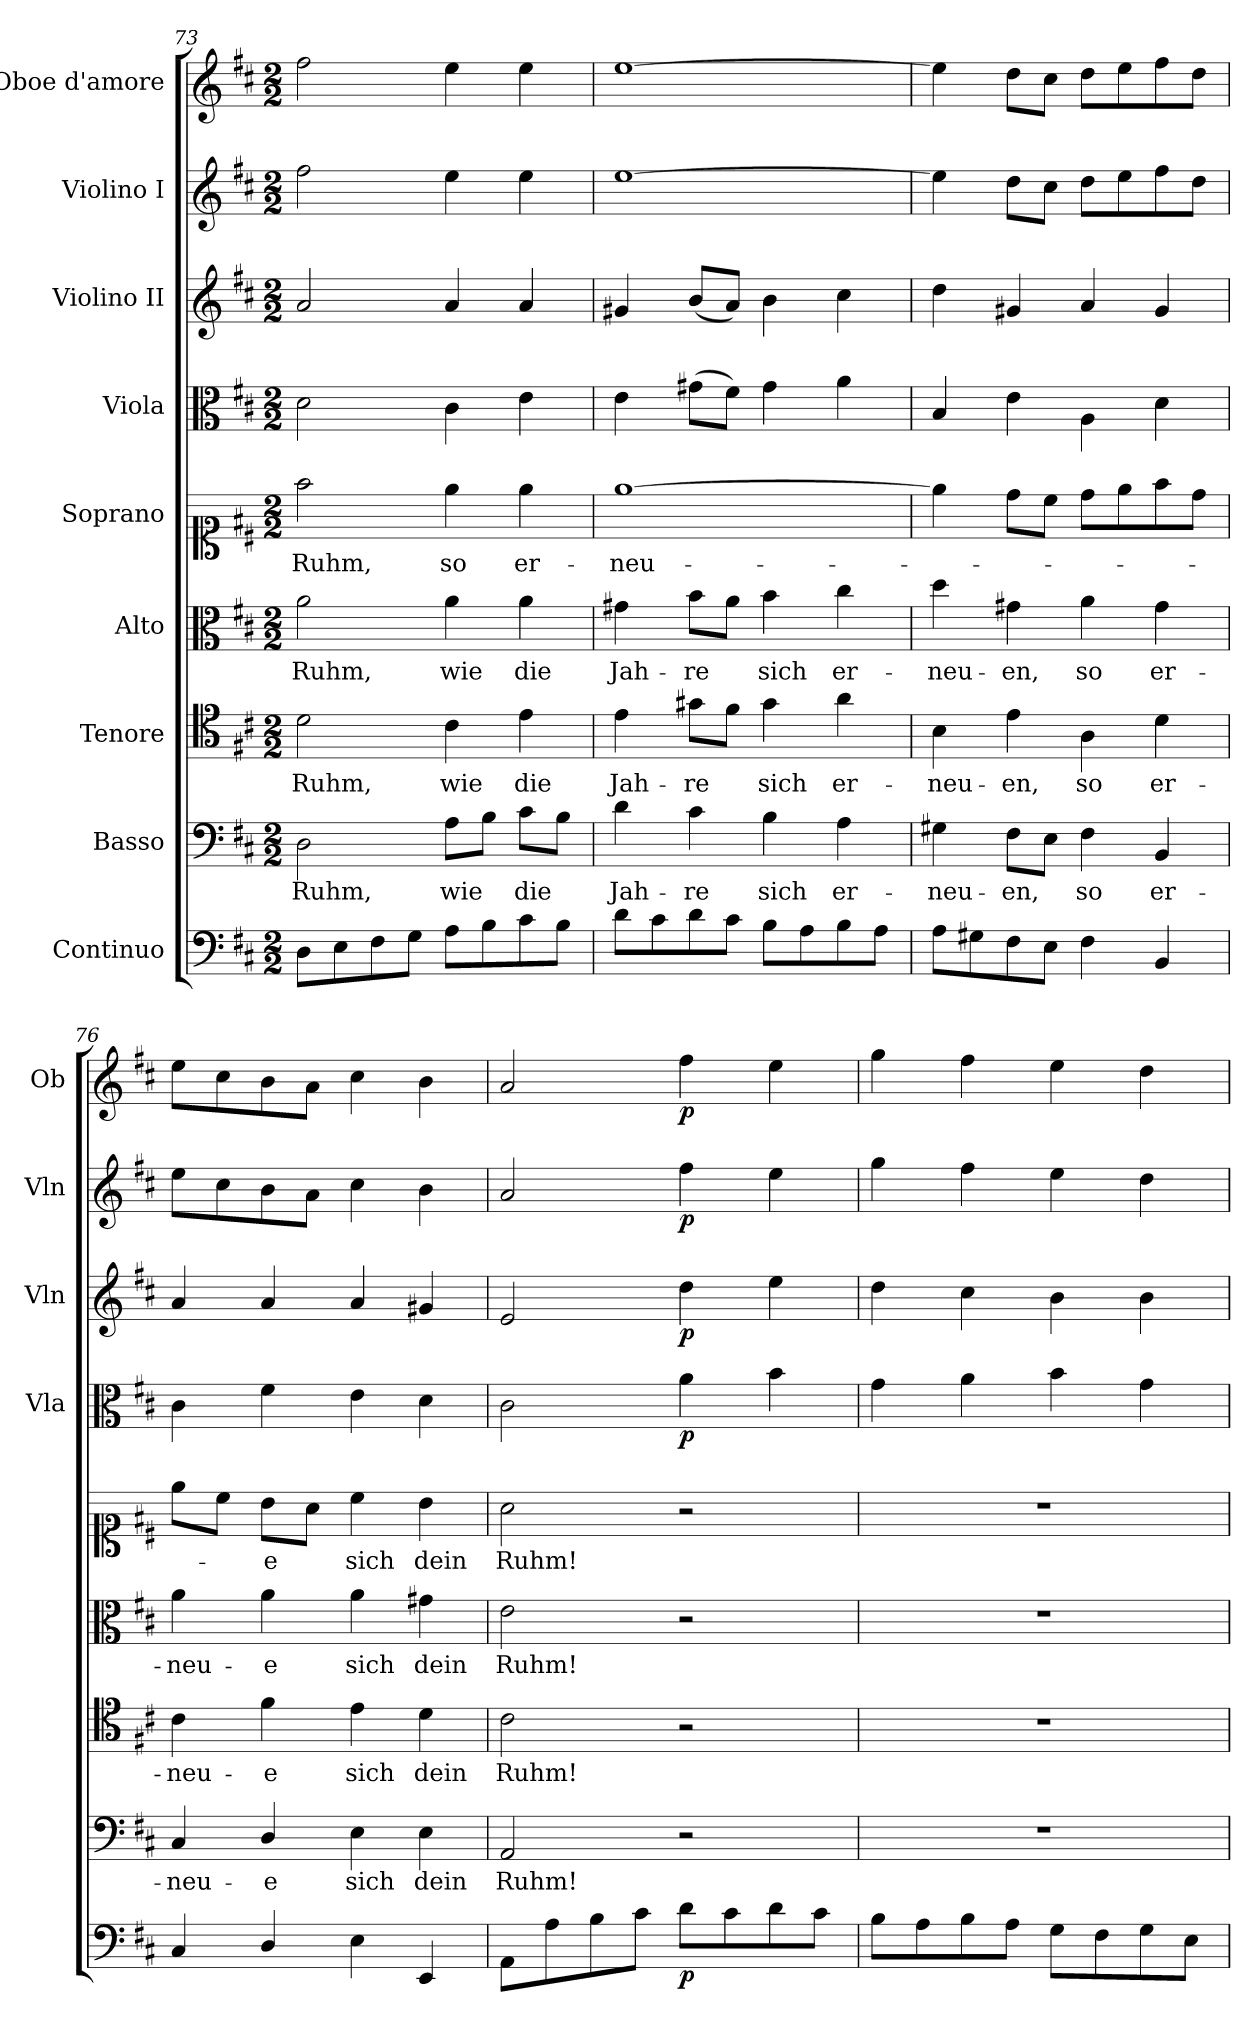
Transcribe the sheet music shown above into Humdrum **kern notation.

**kern	**dynam	**kern	**text	**kern	**text	**kern	**text	**kern	**text	**kern	**dynam	**kern	**dynam	**kern	**dynam	**kern	**dynam
*part9	*part9	*part8	*part8	*part7	*part7	*part6	*part6	*part5	*part5	*part4	*part4	*part3	*part3	*part2	*part2	*part1	*part1
*staff9	*staff9	*staff8	*staff8	*staff7	*staff7	*staff6	*staff6	*staff5	*staff5	*staff4	*staff4	*staff3	*staff3	*staff2	*staff2	*staff1	*staff1
*I"Continuo	*	*I"Basso	*	*I"Tenore	*	*I"Alto	*	*I"Soprano	*	*I"Viola	*	*I"Violino II	*	*I"Violino I	*	*I"Oboe d'amore	*
*	*	*	*	*	*	*	*	*	*	*I'Vla	*	*I'Vln	*	*I'Vln	*	*I'Ob	*
*clefF4	*	*clefF4	*	*clefC4	*	*clefC3	*	*clefC1	*	*clefC3	*	*clefG2	*	*clefG2	*	*clefG2	*
*k[f#c#]	*	*k[f#c#]	*	*k[f#c#]	*	*k[f#c#]	*	*k[f#c#]	*	*k[f#c#]	*	*k[f#c#]	*	*k[f#c#]	*	*k[f#c#]	*
*M2/2	*	*M2/2	*	*M2/2	*	*M2/2	*	*M2/2	*	*M2/2	*	*M2/2	*	*M2/2	*	*M2/2	*
=73	=73	=73	=73	=73	=73	=73	=73	=73	=73	=73	=73	=73	=73	=73	=73	=73	=73
!	!	!	!LO:LY:b	!	!LO:LY:b	!	!LO:LY:b	!	!LO:LY:b	!	!	!	!	!	!	!	!
8D\L	.	2D\	Ruhm,	2d\	Ruhm,	2a\	Ruhm,	2ff#\	Ruhm,	2d\	.	2a/	.	2ff#\	.	2ff#\	.
8E\	.	.	.	.	.	.	.	.	.	.	.	.	.	.	.	.	.
8F#\	.	.	.	.	.	.	.	.	.	.	.	.	.	.	.	.	.
8G\J	.	.	.	.	.	.	.	.	.	.	.	.	.	.	.	.	.
!	!	!	!LO:LY:b	!	!LO:LY:b	!	!LO:LY:b	!	!LO:LY:b	!	!	!	!	!	!	!	!
8A\L	.	8A\L	wie	4c#\	wie	4a\	wie	4ee\	so	4c#\	.	4a/	.	4ee\	.	4ee\	.
8B\	.	8B\J	.	.	.	.	.	.	.	.	.	.	.	.	.	.	.
!	!	!	!LO:LY:b	!	!LO:LY:b	!	!LO:LY:b	!	!LO:LY:b	!	!	!	!	!	!	!	!
8c#\	.	8c#\L	die	4e\	die	4a\	die	4ee\	er-	4e\	.	4a/	.	4ee\	.	4ee\	.
8B\J	.	8B\J	.	.	.	.	.	.	.	.	.	.	.	.	.	.	.
!!LO:PB:g=z
=74	=74	=74	=74	=74	=74	=74	=74	=74	=74	=74	=74	=74	=74	=74	=74	=74	=74
!	!	!	!LO:LY:b	!	!LO:LY:b	!	!LO:LY:b	!	!LO:LY:b	!	!	!	!	!	!	!	!
8d\L	.	4d\	Jah-	4e\	Jah-	4g#X\	Jah-	[1ee	-neu-	4e\	.	4g#X/	.	[1ee	.	[1ee	.
8c#\	.	.	.	.	.	.	.	.	.	.	.	.	.	.	.	.	.
!	!	!	!LO:LY:b	!	!LO:LY:b	!	!LO:LY:b	!	!	!	!	!	!	!	!	!	!
8d\	.	4c#\	-re	8g#X\L	-re	8b\L	-re	.	.	(8g#X\L	.	(8b/L	.	.	.	.	.
8c#\J	.	.	.	8f#\J	.	8a\J	.	.	.	8f#\J)	.	8a/J)	.	.	.	.	.
!	!	!	!LO:LY:b	!	!LO:LY:b	!	!LO:LY:b	!	!	!	!	!	!	!	!	!	!
8B\L	.	4B\	sich	4g#\	sich	4b\	sich	.	.	4g#\	.	4b\	.	.	.	.	.
8A\	.	.	.	.	.	.	.	.	.	.	.	.	.	.	.	.	.
!	!	!	!LO:LY:b	!	!LO:LY:b	!	!LO:LY:b	!	!	!	!	!	!	!	!	!	!
8B\	.	4A\	er-	4a\	er-	4cc#\	er-	.	.	4a\	.	4cc#\	.	.	.	.	.
8A\J	.	.	.	.	.	.	.	.	.	.	.	.	.	.	.	.	.
=75	=75	=75	=75	=75	=75	=75	=75	=75	=75	=75	=75	=75	=75	=75	=75	=75	=75
!	!	!	!LO:LY:b	!	!LO:LY:b	!	!LO:LY:b	!	!	!	!	!	!	!	!	!	!
8A\L	.	4G#X\	-neu-	4B\	-neu-	4dd\	-neu-	4ee\]	.	4B/	.	4dd\	.	4ee\]	.	4ee\]	.
8G#X\	.	.	.	.	.	.	.	.	.	.	.	.	.	.	.	.	.
!	!	!	!LO:LY:b	!	!LO:LY:b	!	!LO:LY:b	!	!	!	!	!	!	!	!	!	!
8F#\	.	8F#\L	-en,	4e\	-en,	4g#X\	-en,	8dd\L	.	4e\	.	4g#X/	.	8dd\L	.	8dd\L	.
8E\J	.	8E\J	.	.	.	.	.	8cc#\J	.	.	.	.	.	8cc#\J	.	8cc#\J	.
!	!	!	!LO:LY:b	!	!LO:LY:b	!	!LO:LY:b	!	!	!	!	!	!	!	!	!	!
4F#\	.	4F#\	so	4A\	so	4a\	so	8dd\L	.	4A\	.	4a/	.	8dd\L	.	8dd\L	.
.	.	.	.	.	.	.	.	8ee\	.	.	.	.	.	8ee\	.	8ee\	.
!	!	!	!LO:LY:b	!	!LO:LY:b	!	!LO:LY:b	!	!	!	!	!	!	!	!	!	!
4BB/	.	4BB/	er-	4d\	er-	4g#\	er-	8ff#\	.	4d\	.	4g#/	.	8ff#\	.	8ff#\	.
.	.	.	.	.	.	.	.	8dd\J	.	.	.	.	.	8dd\J	.	8dd\J	.
=76	=76	=76	=76	=76	=76	=76	=76	=76	=76	=76	=76	=76	=76	=76	=76	=76	=76
!	!	!	!LO:LY:b	!	!LO:LY:b	!	!LO:LY:b	!	!	!	!	!	!	!	!	!	!
4C#/	.	4C#/	-neu-	4c#\	-neu-	4a\	-neu-	8ee\L	.	4c#\	.	4a/	.	8ee\L	.	8ee\L	.
.	.	.	.	.	.	.	.	8cc#\J	.	.	.	.	.	8cc#\	.	8cc#\	.
!	!	!	!LO:LY:b	!	!LO:LY:b	!	!LO:LY:b	!	!LO:LY:b	!	!	!	!	!	!	!	!
4D/	.	4D/	-e	4f#\	-e	4a\	-e	8b\L	-e	4f#\	.	4a/	.	8b\	.	8b\	.
.	.	.	.	.	.	.	.	8a\J	.	.	.	.	.	8a\J	.	8a\J	.
!	!	!	!LO:LY:b	!	!LO:LY:b	!	!LO:LY:b	!	!LO:LY:b	!	!	!	!	!	!	!	!
4E\	.	4E\	sich	4e\	sich	4a\	sich	4cc#\	sich	4e\	.	4a/	.	4cc#\	.	4cc#\	.
!	!	!	!LO:LY:b	!	!LO:LY:b	!	!LO:LY:b	!	!LO:LY:b	!	!	!	!	!	!	!	!
4EE/	.	4E\	dein	4d\	dein	4g#X\	dein	4b\	dein	4d\	.	4g#X/	.	4b\	.	4b\	.
=77	=77	=77	=77	=77	=77	=77	=77	=77	=77	=77	=77	=77	=77	=77	=77	=77	=77
!	!	!	!LO:LY:b	!	!LO:LY:b	!	!LO:LY:b	!	!LO:LY:b	!	!	!	!	!	!	!	!
8AA\L	.	2AA/	Ruhm!	2c#\	Ruhm!	2e\	Ruhm!	2a\	Ruhm!	2c#\	.	2e/	.	2a/	.	2a/	.
8A\	.	.	.	.	.	.	.	.	.	.	.	.	.	.	.	.	.
8B\	.	.	.	.	.	.	.	.	.	.	.	.	.	.	.	.	.
8c#\J	.	.	.	.	.	.	.	.	.	.	.	.	.	.	.	.	.
!	!LO:DY:b	!	!	!	!	!	!	!	!	!	!LO:DY:b	!	!LO:DY:b	!	!LO:DY:b	!	!LO:DY:b
8d\L	p	2r	.	2r	.	2r	.	2r	.	4a\	p	4dd\	p	4ff#\	p	4ff#\	p
8c#\	.	.	.	.	.	.	.	.	.	.	.	.	.	.	.	.	.
8d\	.	.	.	.	.	.	.	.	.	4b\	.	4ee\	.	4ee\	.	4ee\	.
8c#\J	.	.	.	.	.	.	.	.	.	.	.	.	.	.	.	.	.
!!LO:PB:g=z
=78	=78	=78	=78	=78	=78	=78	=78	=78	=78	=78	=78	=78	=78	=78	=78	=78	=78
8B\L	.	1r	.	1r	.	1r	.	1r	.	4g\	.	4dd\	.	4gg\	.	4gg\	.
8A\	.	.	.	.	.	.	.	.	.	.	.	.	.	.	.	.	.
8B\	.	.	.	.	.	.	.	.	.	4a\	.	4cc#\	.	4ff#\	.	4ff#\	.
8A\J	.	.	.	.	.	.	.	.	.	.	.	.	.	.	.	.	.
8G\L	.	.	.	.	.	.	.	.	.	4b\	.	4b\	.	4ee\	.	4ee\	.
8F#\	.	.	.	.	.	.	.	.	.	.	.	.	.	.	.	.	.
8G\	.	.	.	.	.	.	.	.	.	4g\	.	4b\	.	4dd\	.	4dd\	.
8E\J	.	.	.	.	.	.	.	.	.	.	.	.	.	.	.	.	.
=	=	=	=	=	=	=	=	=	=	=	=	=	=	=	=	=	=
*-	*-	*-	*-	*-	*-	*-	*-	*-	*-	*-	*-	*-	*-	*-	*-	*-	*-
